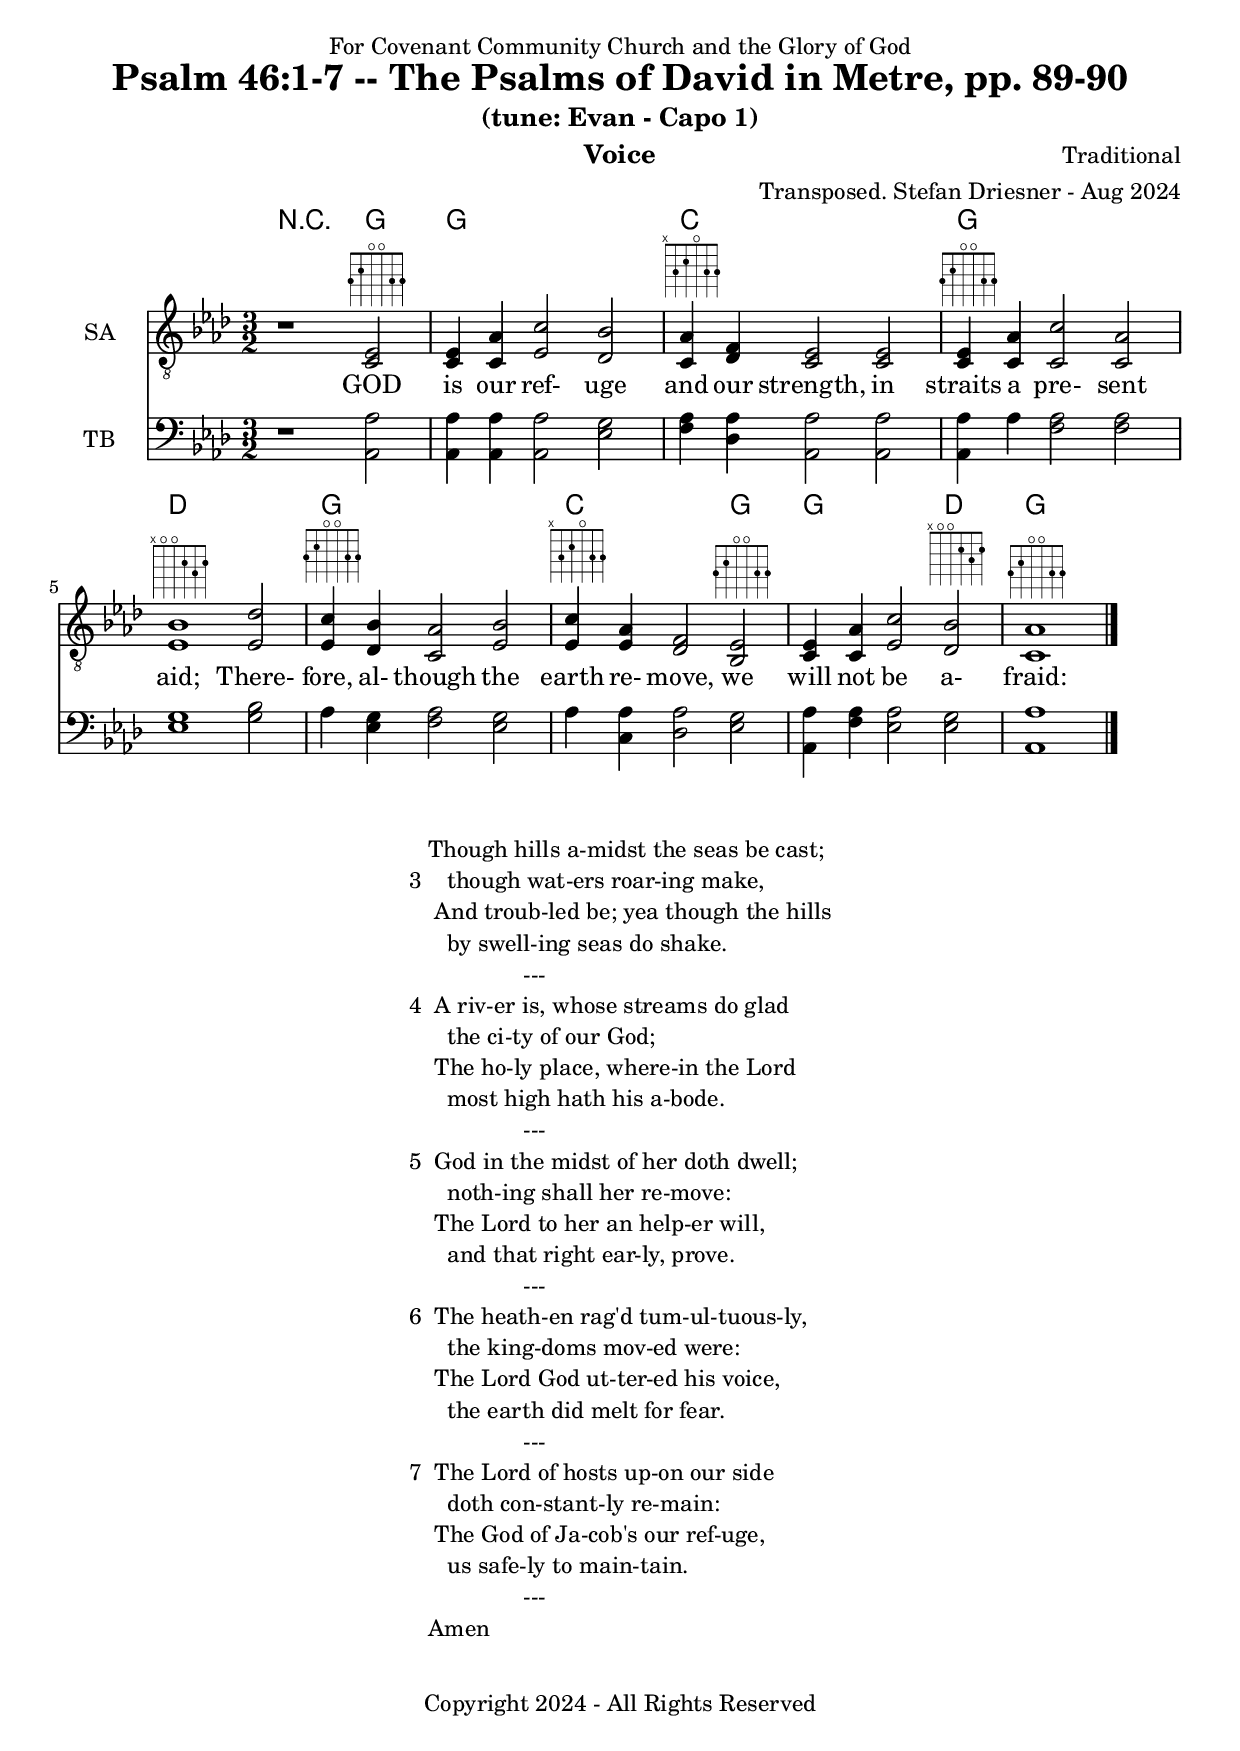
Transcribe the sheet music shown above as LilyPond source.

\version "2.24.1"
\language "english"

% force .mid extension for MIDI file output
#(ly:set-option 'midi-extension "mid")

\header {
  dedication = "For Covenant Community Church and the Glory of God"
  title = "Psalm 46:1-7 -- The Psalms of David in Metre, pp. 89-90"
  subtitle = "(tune: Evan - Capo 1)"
  instrument = "Voice"
  composer = "Traditional"
  arranger = "Transposed. Stefan Driesner - Aug 2024"
  meter = ""
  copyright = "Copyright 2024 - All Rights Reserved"
}

global = {
  \key af \major
  \numericTimeSignature
  \time 3/2
}

versesVoice = \lyricmode {
  % Verse 1
  GOD is our ref- uge and our strength,
  in straits a pre- sent aid;
  There- fore, al- though the earth re- move,
  we will not be a- fraid:
}

SAVoice = \relative c {
  \global
  \dynamicUp
  % Music follows here.
  {
    r1                               <ef  c  >2^\markup { \fret-diagram "6-3;5-2;4-o;3-o;2-3;1-3;" } |
    % Verse 1
    <c   ef >4 <c   af'>4 <ef  c'>2  <df  bf'>2 | < c  af'>4^\markup { \fret-diagram "6-x;5-3;4-2;3-o;2-3;1-3;" } <df   f >4 < c  ef >2  < c  ef >2 |
    <c   ef >4^\markup { \fret-diagram "6-3;5-2;4-o;3-o;2-3;1-3;" } <c   af'>4 <c   c'>2  < c  af'>2 | <ef  bf'>1^\markup { \fret-diagram "6-x;5-o;4-o;3-2;2-3;1-2;" }                        <ef  df'>2 |
    <ef  c '>4^\markup { \fret-diagram "6-3;5-2;4-o;3-o;2-3;1-3;" } <df  bf'>4 <c  af'>2  <ef  bf'>2 | <ef  c '>4^\markup { \fret-diagram "6-x;5-3;4-2;3-o;2-3;1-3;" } <ef  af >4 <df   f >2  <bf  ef >2^\markup { \fret-diagram "6-3;5-2;4-o;3-o;2-3;1-3;" } |
    <c   ef >4 <c   af'>4 <ef c '>2  <df  bf'>2^\markup { \fret-diagram "6-x;5-o;4-o;3-2;2-3;1-2;" } | <c   af'>1^\markup { \fret-diagram "6-3;5-2;4-o;3-o;2-3;1-3;" }                             \bar "|."
  }
}

TBVoice = \relative c {
  \global
  \dynamicUp
  % Music follows here.
  {
    r1                                <af  af'>2 |
    % Verse 1
    <af  af'>4 <af  af'>4 <af  af'>2  <ef' g  >2 | <f   af >4 <df  af'>4 <af  af'>2 <af  af'>2 |
    <af  af'>4 <    af'>4 <f   af >2  <f   af >2 | <ef  g  >1                       <g   bf >2 |
    <    af >4 <ef  g  >4 <f   af >2  <ef  g  >2 | <    af >4 <c , af'>4 <df  af'>2 <ef  g  >2 |
    <af, af'>4 <f ' af >4 <ef  af >2  <ef  g  >2 | <af, af'>1                          \bar "|."
  }
}

Chords = \new ChordNames {
  \chordmode {
    r1 <g>2 <g>1. <c>1. <g>1. <d>1. <g>1. <c>1 <g>2 <g>1 <d>2 <g>1.
  }
}

SAVoicePart = \new Staff \with {
  instrumentName = "SA"
  midiInstrument = "Voice Oohs"
} { \clef "treble_8" \SAVoice }
\addlyrics { \versesVoice }

TBVoicePart = \new Staff \with {
  instrumentName = "TB"
  midiInstrument = "Voice Oohs"
} { \clef bass \TBVoice }

\score {
  <<
    \Chords
    \SAVoicePart
    \TBVoicePart
  >>
  \layout { }
  \midi {
    \context {
      \Score
      tempoWholesPerMinute = #(ly:make-moment 100 2)
    }
  }
}

\markup {
  \fill-line {
    {
      \column {
        \left-align {
  	  "   Though hills a-midst the seas be cast;"
	  "3    though wat-ers roar-ing make,"
	  "    And troub-led be; yea though the hills"
	  "      by swell-ing seas do shake."
	  "                  ---"
	  "4  A riv-er is, whose streams do glad"
	  "      the ci-ty of our God;"
  	  "    The ho-ly place, where-in the Lord"
	  "      most high hath his a-bode."
	  "                  ---"
	  "5  God in the midst of her doth dwell;"
	  "      noth-ing shall her re-move:"
	  "    The Lord to her an help-er will,"
	  "      and that right ear-ly, prove."
	  "                  ---"
	  "6  The heath-en rag'd tum-ul-tuous-ly,"
	  "      the king-doms mov-ed were:"
	  "    The Lord God ut-ter-ed his voice,"
	  "      the earth did melt for fear."
	  "                  ---"
	  "7  The Lord of hosts up-on our side"
	  "      doth con-stant-ly re-main:"
	  "    The God of Ja-cob's our ref-uge,"
	  "      us safe-ly to main-tain."
	  "                  ---"
	  "   Amen"
        }
      }
    }
  }
}